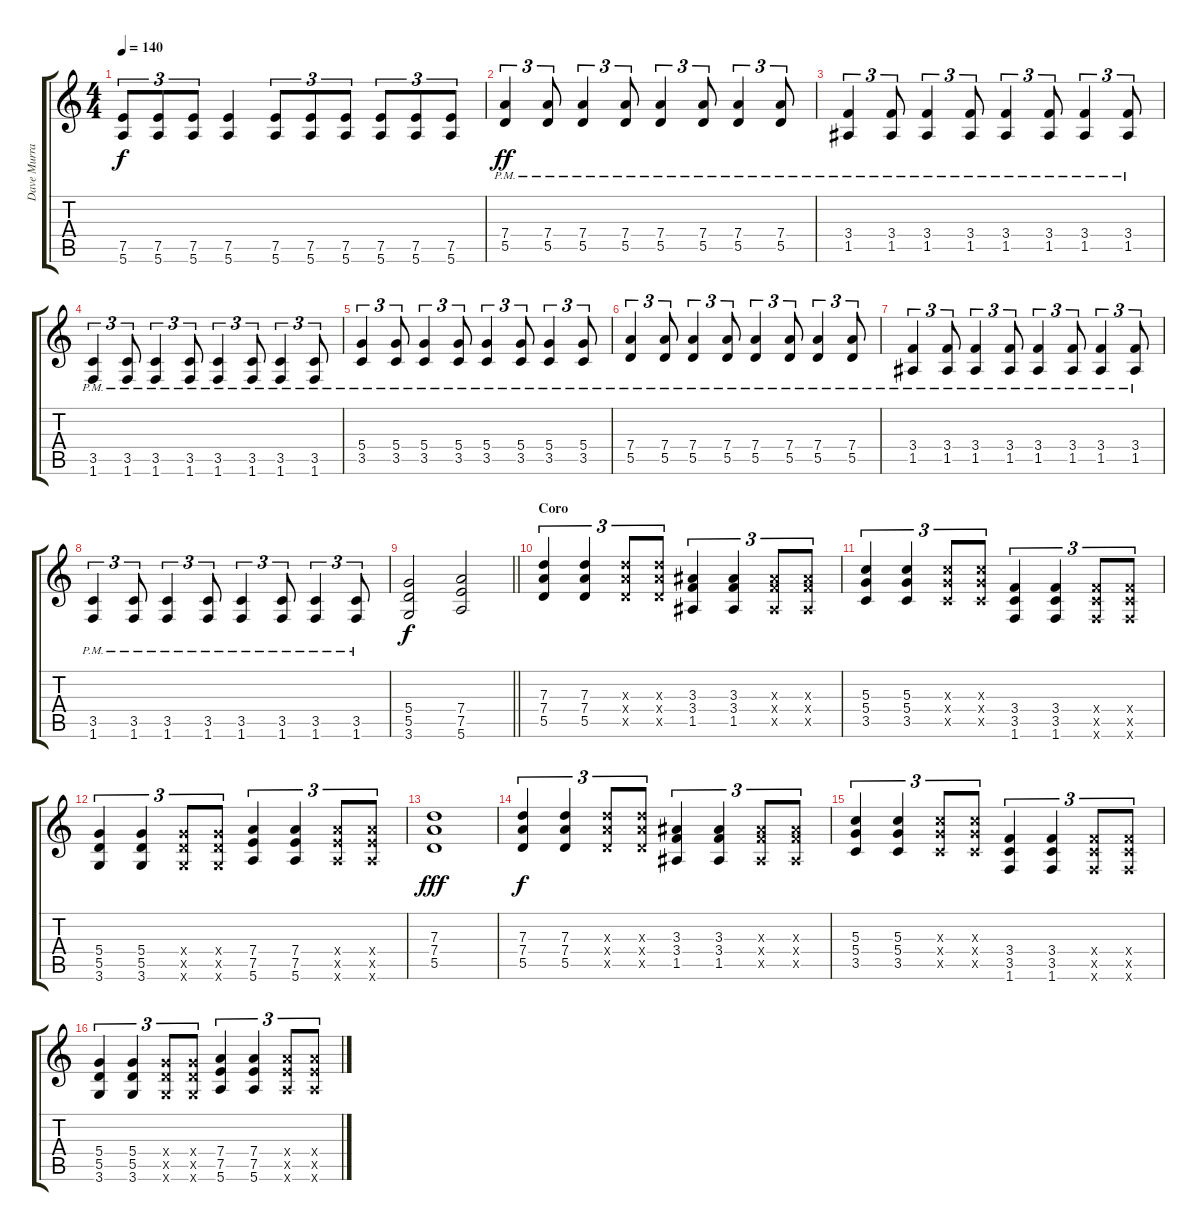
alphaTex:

\track ("Dave Murray" "Dave Murra") {instrument distortionguitar}
\staff {score tabs}
\tuning (E4 B3 G3 D3 A2 E2) {hide}
\ts (4 4)
\tempo 140
\clef g2
\ks c
(7.5 5.6).8{tu (3 2) dy f} (7.5 5.6).8{tu (3 2)} (7.5 5.6).8{tu (3 2)} (7.5 5.6).4 (7.5 5.6).8{tu (3 2)} (7.5 5.6).8{tu (3 2)} (7.5 5.6).8{tu (3 2)} (7.5 5.6).8{tu (3 2)} (7.5 5.6).8{tu (3 2)} (7.5 5.6).8{tu (3 2)} |
(7.4{pm} 5.5{pm}).4{tu (3 2) dy ff} (7.4{pm} 5.5{pm}).8{tu (3 2)} (7.4{pm} 5.5{pm}).4{tu (3 2)} (7.4{pm} 5.5{pm}).8{tu (3 2)} (7.4{pm} 5.5{pm}).4{tu (3 2)} (7.4{pm} 5.5{pm}).8{tu (3 2)} (7.4{pm} 5.5{pm}).4{tu (3 2)} (7.4{pm} 5.5{pm}).8{tu (3 2)} |
(3.4{pm} 1.5{pm}).4{tu (3 2)} (3.4{pm} 1.5{pm}).8{tu (3 2)} (3.4{pm} 1.5{pm}).4{tu (3 2)} (3.4{pm} 1.5{pm}).8{tu (3 2)} (3.4{pm} 1.5{pm}).4{tu (3 2)} (3.4{pm} 1.5{pm}).8{tu (3 2)} (3.4{pm} 1.5{pm}).4{tu (3 2)} (3.4{pm} 1.5{pm}).8{tu (3 2)} |
(3.5{pm} 1.6{pm}).4{tu (3 2)} (3.5{pm} 1.6{pm}).8{tu (3 2)} (3.5{pm} 1.6{pm}).4{tu (3 2)} (3.5{pm} 1.6{pm}).8{tu (3 2)} (3.5{pm} 1.6{pm}).4{tu (3 2)} (3.5{pm} 1.6{pm}).8{tu (3 2)} (3.5{pm} 1.6{pm}).4{tu (3 2)} (3.5{pm} 1.6{pm}).8{tu (3 2)} |
(5.4{pm} 3.5{pm}).4{tu (3 2)} (5.4{pm} 3.5{pm}).8{tu (3 2)} (5.4{pm} 3.5{pm}).4{tu (3 2)} (5.4{pm} 3.5{pm}).8{tu (3 2)} (5.4{pm} 3.5{pm}).4{tu (3 2)} (5.4{pm} 3.5{pm}).8{tu (3 2)} (5.4{pm} 3.5{pm}).4{tu (3 2)} (5.4{pm} 3.5{pm}).8{tu (3 2)} |
(7.4{pm} 5.5{pm}).4{tu (3 2)} (7.4{pm} 5.5{pm}).8{tu (3 2)} (7.4{pm} 5.5{pm}).4{tu (3 2)} (7.4{pm} 5.5{pm}).8{tu (3 2)} (7.4{pm} 5.5{pm}).4{tu (3 2)} (7.4{pm} 5.5{pm}).8{tu (3 2)} (7.4{pm} 5.5{pm}).4{tu (3 2)} (7.4{pm} 5.5{pm}).8{tu (3 2)} |
(3.4{pm} 1.5{pm}).4{tu (3 2)} (3.4{pm} 1.5{pm}).8{tu (3 2)} (3.4{pm} 1.5{pm}).4{tu (3 2)} (3.4{pm} 1.5{pm}).8{tu (3 2)} (3.4{pm} 1.5{pm}).4{tu (3 2)} (3.4{pm} 1.5{pm}).8{tu (3 2)} (3.4{pm} 1.5{pm}).4{tu (3 2)} (3.4{pm} 1.5{pm}).8{tu (3 2)} |
(3.5{pm} 1.6{pm}).4{tu (3 2)} (3.5{pm} 1.6{pm}).8{tu (3 2)} (3.5{pm} 1.6{pm}).4{tu (3 2)} (3.5{pm} 1.6{pm}).8{tu (3 2)} (3.5{pm} 1.6{pm}).4{tu (3 2)} (3.5{pm} 1.6{pm}).8{tu (3 2)} (3.5{pm} 1.6{pm}).4{tu (3 2)} (3.5{pm} 1.6{pm}).8{tu (3 2)} |
\barLineRight lightlight
(5.4 5.5 3.6).2{dy f} (7.4 7.5 5.6).2 |
\section ("" "Coro")
(7.3 7.4 5.5).4{tu (3 2)} (7.3 7.4 5.5).4{tu (3 2)} (7.3{x} 7.4{x} 5.5{x}).8{tu (3 2)} (7.3{x} 7.4{x} 5.5{x}).8{tu (3 2)} (3.3 3.4 1.5).4{tu (3 2)} (3.3 3.4 1.5).4{tu (3 2)} (3.3{x} 3.4{x} 1.5{x}).8{tu (3 2)} (3.3{x} 3.4{x} 1.5{x}).8{tu (3 2)} |
(5.3 5.4 3.5).4{tu (3 2)} (5.3 5.4 3.5).4{tu (3 2)} (5.3{x} 5.4{x} 3.5{x}).8{tu (3 2)} (5.3{x} 5.4{x} 3.5{x}).8{tu (3 2)} (3.4 3.5 1.6).4{tu (3 2)} (3.4 3.5 1.6).4{tu (3 2)} (3.4{x} 3.5{x} 1.6{x}).8{tu (3 2)} (3.4{x} 3.5{x} 1.6{x}).8{tu (3 2)} |
(5.4 5.5 3.6).4{tu (3 2)} (5.4 5.5 3.6).4{tu (3 2)} (5.4{x} 5.5{x} 3.6{x}).8{tu (3 2)} (5.4{x} 5.5{x} 3.6{x}).8{tu (3 2)} (7.4 7.5 5.6).4{tu (3 2)} (7.4 7.5 5.6).4{tu (3 2)} (7.4{x} 7.5{x} 5.6{x}).8{tu (3 2)} (7.4{x} 7.5{x} 5.6{x}).8{tu (3 2)} |
(7.3 7.4 5.5).1{dy fff} |
(7.3 7.4 5.5).4{tu (3 2) dy f} (7.3 7.4 5.5).4{tu (3 2)} (7.3{x} 7.4{x} 5.5{x}).8{tu (3 2)} (7.3{x} 7.4{x} 5.5{x}).8{tu (3 2)} (3.3 3.4 1.5).4{tu (3 2)} (3.3 3.4 1.5).4{tu (3 2)} (3.3{x} 3.4{x} 1.5{x}).8{tu (3 2)} (3.3{x} 3.4{x} 1.5{x}).8{tu (3 2)} |
(5.3 5.4 3.5).4{tu (3 2)} (5.3 5.4 3.5).4{tu (3 2)} (5.3{x} 5.4{x} 3.5{x}).8{tu (3 2)} (5.3{x} 5.4{x} 3.5{x}).8{tu (3 2)} (3.4 3.5 1.6).4{tu (3 2)} (3.4 3.5 1.6).4{tu (3 2)} (3.4{x} 3.5{x} 1.6{x}).8{tu (3 2)} (3.4{x} 3.5{x} 1.6{x}).8{tu (3 2)} |
(5.4 5.5 3.6).4{tu (3 2)} (5.4 5.5 3.6).4{tu (3 2)} (5.4{x} 5.5{x} 3.6{x}).8{tu (3 2)} (5.4{x} 5.5{x} 3.6{x}).8{tu (3 2)} (7.4 7.5 5.6).4{tu (3 2)} (7.4 7.5 5.6).4{tu (3 2)} (7.4{x} 7.5{x} 5.6{x}).8{tu (3 2)} (7.4{x} 7.5{x} 5.6{x}).8{tu (3 2)}
